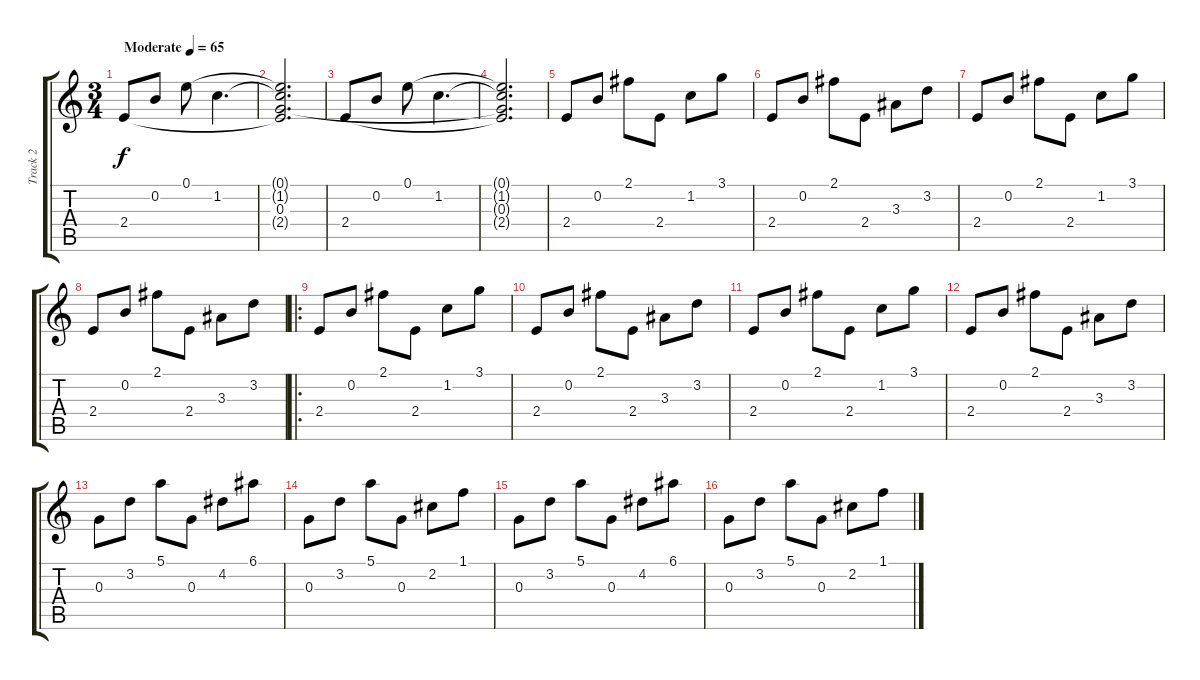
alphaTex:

\track ("Track 2" "Track 2") {instrument acousticguitarsteel}
\staff {score tabs}
\tuning (E4 B3 G3 D3 A2 E2) {hide}
\ts (3 4)
\tempo (65 "Moderate")
\clef g2
\ks c
2.4.8{dy f instrument acousticguitarsteel} 0.2.8 0.1.8 1.2.4{d} |
(0.1{t} 1.2{t} 0.3 2.4{t}).2{d} |
2.4.8 0.2.8 0.1.8 1.2.4{d} |
(0.1{t} 1.2{t} 0.3{t} 2.4{t}).2{d} |
2.4.8 0.2.8 2.1.8 2.4.8 1.2.8 3.1.8 |
2.4.8 0.2.8 2.1.8 2.4.8 3.3.8 3.2.8 |
2.4.8 0.2.8 2.1.8 2.4.8 1.2.8 3.1.8 |
2.4.8 0.2.8 2.1.8 2.4.8 3.3.8 3.2.8 |
\ro
2.4.8 0.2.8 2.1.8 2.4.8 1.2.8 3.1.8 |
2.4.8 0.2.8 2.1.8 2.4.8 3.3.8 3.2.8 |
2.4.8 0.2.8 2.1.8 2.4.8 1.2.8 3.1.8 |
2.4.8 0.2.8 2.1.8 2.4.8 3.3.8 3.2.8 |
0.3.8 3.2.8 5.1.8 0.3.8 4.2.8 6.1.8 |
0.3.8 3.2.8 5.1.8 0.3.8 2.2.8 1.1.8 |
0.3.8 3.2.8 5.1.8 0.3.8 4.2.8 6.1.8 |
0.3.8 3.2.8 5.1.8 0.3.8 2.2.8 1.1.8
